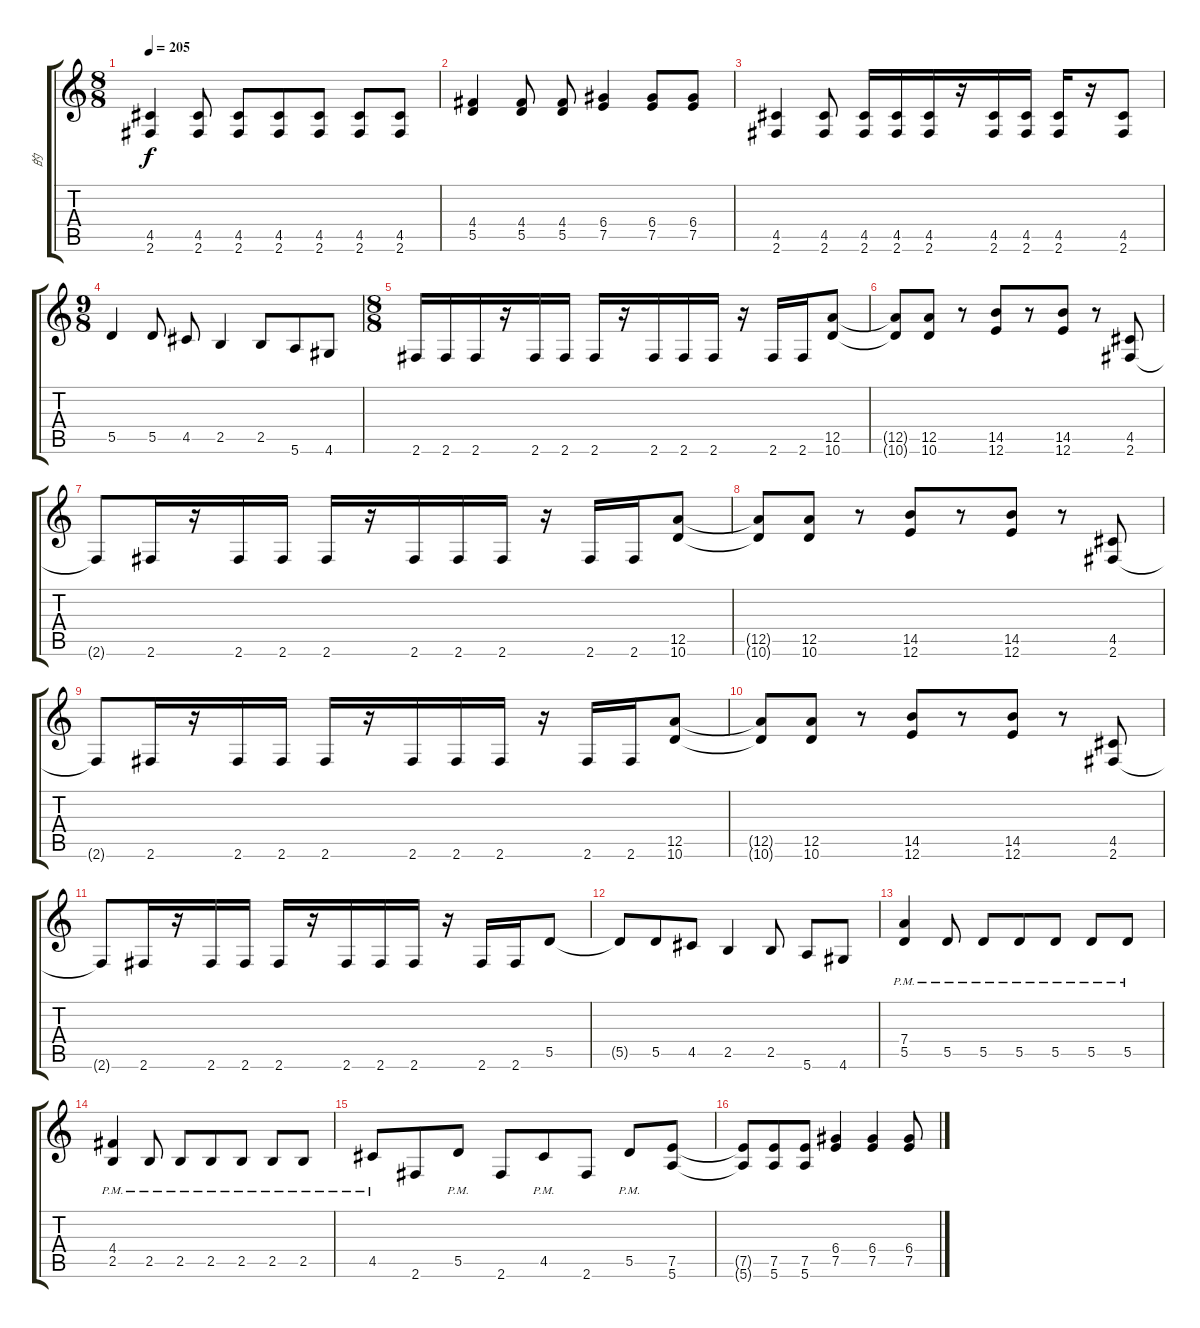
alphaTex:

\track ("的" "的") {instrument distortionguitar}
\staff {score tabs}
\tuning (E4 B3 G3 D3 A2 E2) {hide}
\ts (8 8)
\tempo 205
\clef g2
\ks c
(4.5 2.6).4{dy f} (4.5 2.6).8 (4.5 2.6).8 (4.5 2.6).8 (4.5 2.6).8 (4.5 2.6).8 (4.5 2.6).8 |
(4.4 5.5).4 (4.4 5.5).8 (4.4 5.5).8 (6.4 7.5).4 (6.4 7.5).8 (6.4 7.5).8 |
(4.5 2.6).4 (4.5 2.6).8 (4.5 2.6).16 (4.5 2.6).16 (4.5 2.6).16 r.16 (4.5 2.6).16 (4.5 2.6).16 (4.5 2.6).16 r.16 (4.5 2.6).8 |
\ts (9 8)
5.5.4 5.5.8 4.5.8 2.5.4 2.5.8 5.6.8 4.6.8 |
\ts (8 8)
2.6.16 2.6.16 2.6.16 r.16 2.6.16 2.6.16 2.6.16 r.16 2.6.16 2.6.16 2.6.16 r.16 2.6.16 2.6.16 (12.5 10.6).8 |
(12.5{t} 10.6{t}).8 (12.5 10.6).8 r.8 (14.5 12.6).8 r.8 (14.5 12.6).8 r.8 (4.5 2.6).8 |
2.6{t}.8 2.6.16 r.16 2.6.16 2.6.16 2.6.16 r.16 2.6.16 2.6.16 2.6.16 r.16 2.6.16 2.6.16 (12.5 10.6).8 |
(12.5{t} 10.6{t}).8 (12.5 10.6).8 r.8 (14.5 12.6).8 r.8 (14.5 12.6).8 r.8 (4.5 2.6).8 |
2.6{t}.8 2.6.16 r.16 2.6.16 2.6.16 2.6.16 r.16 2.6.16 2.6.16 2.6.16 r.16 2.6.16 2.6.16 (12.5 10.6).8 |
(12.5{t} 10.6{t}).8 (12.5 10.6).8 r.8 (14.5 12.6).8 r.8 (14.5 12.6).8 r.8 (4.5 2.6).8 |
2.6{t}.8 2.6.16 r.16 2.6.16 2.6.16 2.6.16 r.16 2.6.16 2.6.16 2.6.16 r.16 2.6.16 2.6.16 5.5.8 |
5.5{t}.8 5.5.8 4.5.8 2.5.4 2.5.8 5.6.8 4.6.8 |
(7.4 5.5{pm}).4 5.5{pm}.8 5.5{pm}.8 5.5{pm}.8 5.5{pm}.8 5.5{pm}.8 5.5{pm}.8 |
(4.4 2.5{pm}).4 2.5{pm}.8 2.5{pm}.8 2.5{pm}.8 2.5{pm}.8 2.5{pm}.8 2.5{pm}.8 |
4.5{pm}.8 2.6.8 5.5{pm}.8 2.6.8 4.5{pm}.8 2.6.8 5.5{pm}.8 (7.5 5.6).8 |
(7.5{t} 5.6{t}).8 (7.5 5.6).8 (7.5 5.6).8 (6.4 7.5).4 (6.4 7.5).4 (6.4 7.5).8
